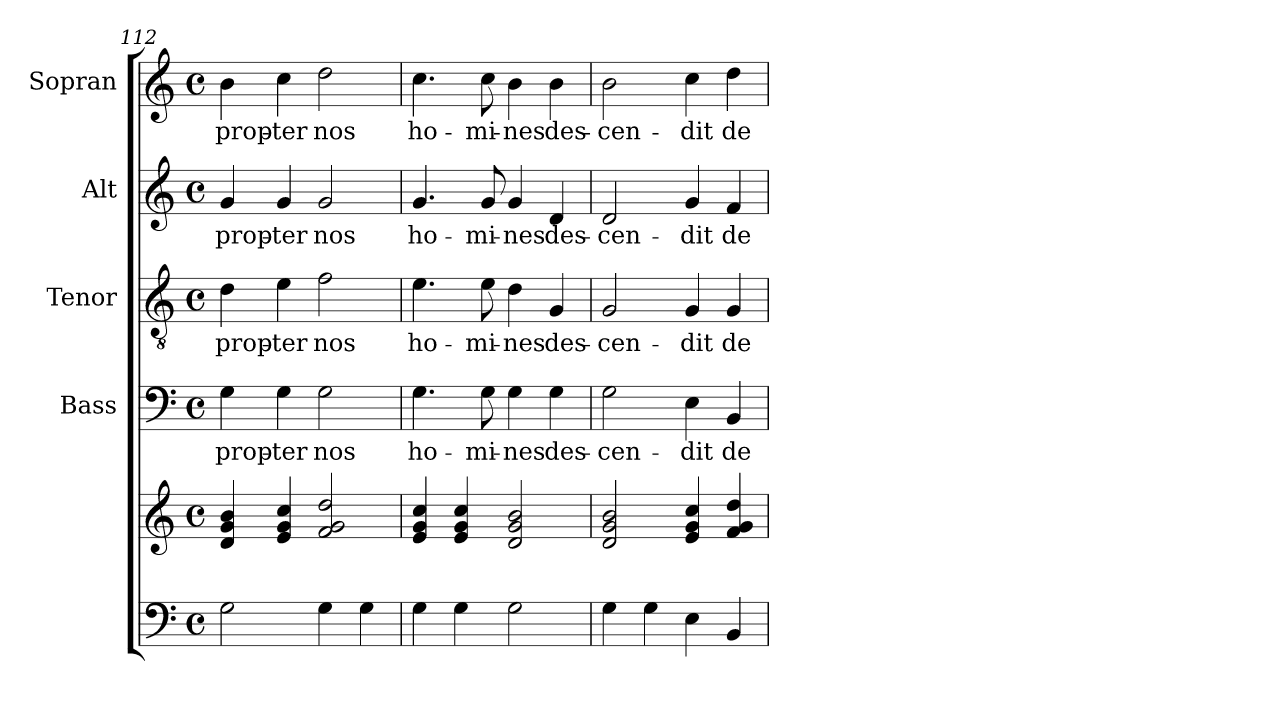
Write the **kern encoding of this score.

**kern	**kern	**kern	**text	**kern	**text	**kern	**text	**kern	**text
*part5	*part5	*part4	*part4	*part3	*part3	*part2	*part2	*part1	*part1
*staff6	*staff5	*staff4	*staff4	*staff3	*staff3	*staff2	*staff2	*staff1	*staff1
*	*	*I"Bass	*	*I"Tenor	*	*I"Alt	*	*I"Sopran	*
*	*	*I'B.	*	*I'T.	*	*I'A.	*	*I'S.	*
*clefF4	*clefG2	*clefF4	*	*clefGv2	*	*clefG2	*	*clefG2	*
*k[]	*k[]	*k[]	*	*k[]	*	*k[]	*	*k[]	*
*C:	*C:	*C:	*	*C:	*	*C:	*	*C:	*
*M4/4	*M4/4	*M4/4	*	*M4/4	*	*M4/4	*	*M4/4	*
*met(c)	*met(c)	*met(c)	*	*met(c)	*	*met(c)	*	*met(c)	*
=112	=112	=112	=112	=112	=112	=112	=112	=112	=112
!	!	!	!LO:LY:b	!	!LO:LY:b	!	!LO:LY:b	!	!LO:LY:b
2G\	4d/ 4g/ 4b/	4G\	prop-	4d\	prop-	4g/	prop-	4b\	prop-
!	!	!	!LO:LY:b	!	!LO:LY:b	!	!LO:LY:b	!	!LO:LY:b
.	4e/ 4g/ 4cc/	4G\	-ter	4e\	-ter	4g/	-ter	4cc\	-ter
!	!	!	!LO:LY:b	!	!LO:LY:b	!	!LO:LY:b	!	!LO:LY:b
4G\	2f/ 2g/ 2dd/	2G\	nos	2f\	nos	2g/	nos	2dd\	nos
4G\	.	.	.	.	.	.	.	.	.
=113	=113	=113	=113	=113	=113	=113	=113	=113	=113
!	!	!	!LO:LY:b	!	!LO:LY:b	!	!LO:LY:b	!	!LO:LY:b
4G\	4e/ 4g/ 4cc/	4.G\	ho-	4.e\	ho-	4.g/	ho-	4.cc\	ho-
4G\	4e/ 4g/ 4cc/	.	.	.	.	.	.	.	.
!	!	!	!LO:LY:b	!	!LO:LY:b	!	!LO:LY:b	!	!LO:LY:b
.	.	8G\	-mi-	8e\	-mi-	8g/	-mi-	8cc\	-mi-
!	!	!	!LO:LY:b	!	!LO:LY:b	!	!LO:LY:b	!	!LO:LY:b
2G\	2d/ 2g/ 2b/	4G\	-nes	4d\	-nes	4g/	-nes	4b\	-nes
!	!	!	!LO:LY:b	!	!LO:LY:b	!	!LO:LY:b	!	!LO:LY:b
.	.	4G\	des-	4G/	des-	4d/	des-	4b\	des-
=114	=114	=114	=114	=114	=114	=114	=114	=114	=114
!	!	!	!LO:LY:b	!	!LO:LY:b	!	!LO:LY:b	!	!LO:LY:b
4G\	2d/ 2g/ 2b/	2G\	-cen-	2G/	-cen-	2d/	-cen-	2b\	-cen-
4G\	.	.	.	.	.	.	.	.	.
!	!	!	!LO:LY:b	!	!LO:LY:b	!	!LO:LY:b	!	!LO:LY:b
4E\	4e/ 4g/ 4cc/	4E\	-dit	4G/	-dit	4g/	-dit	4cc\	-dit
!	!	!	!LO:LY:b	!	!LO:LY:b	!	!LO:LY:b	!	!LO:LY:b
4BB/	4f/ 4g/ 4dd/	4BB/	de	4G/	de	4f/	de	4dd\	de
=	=	=	=	=	=	=	=	=	=
*-	*-	*-	*-	*-	*-	*-	*-	*-	*-
